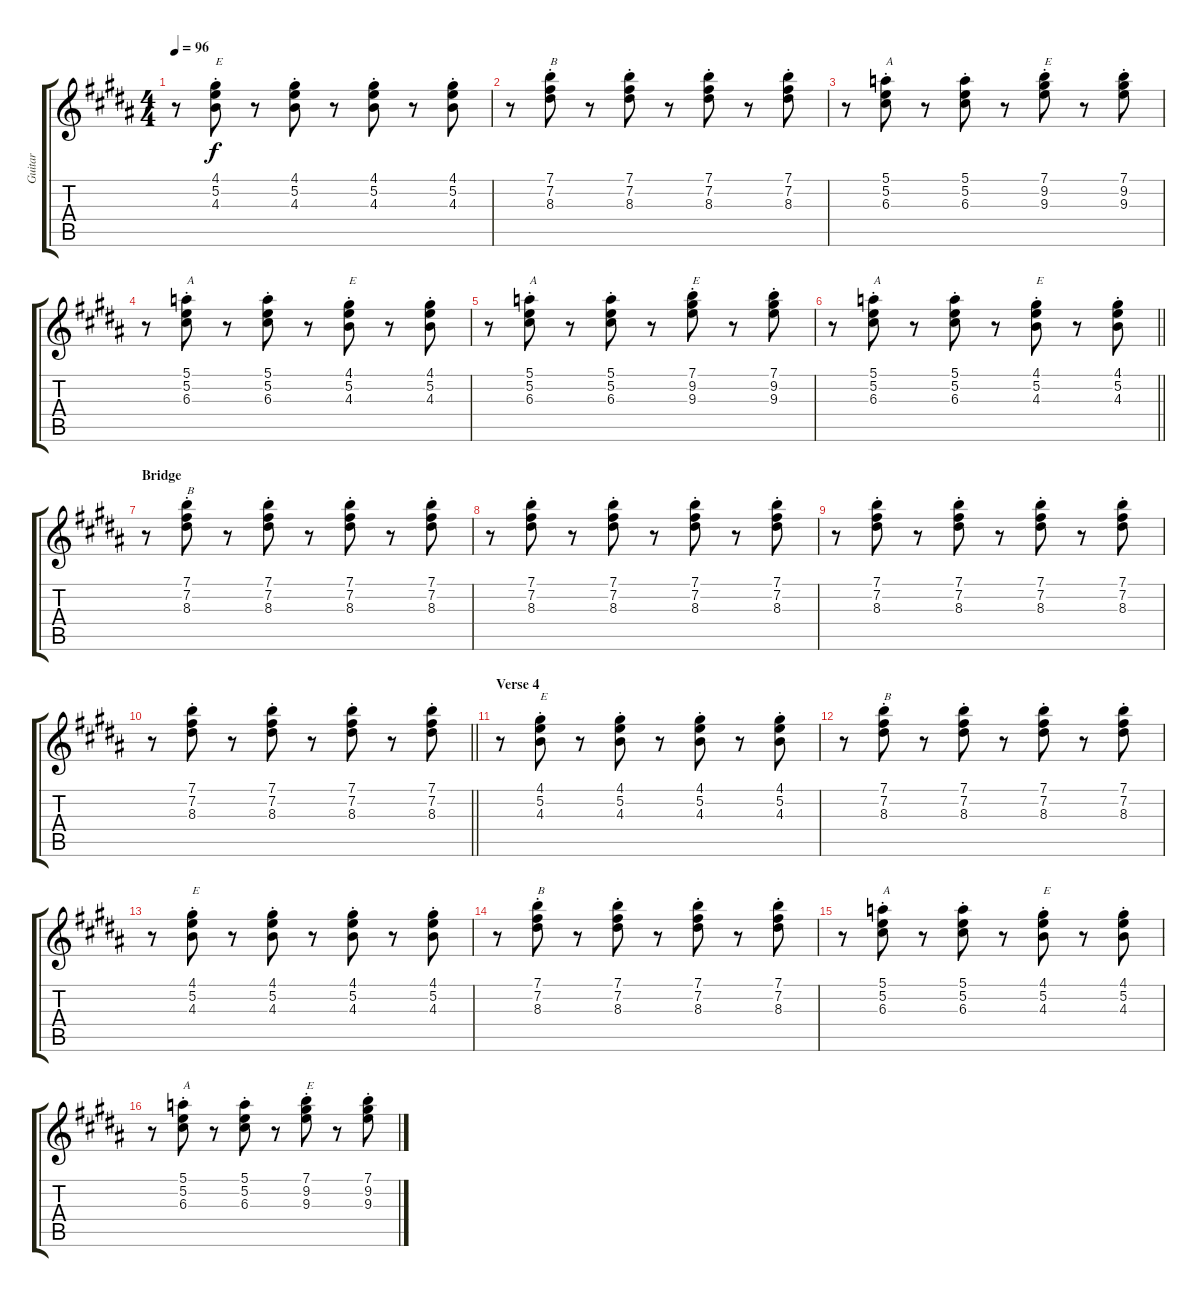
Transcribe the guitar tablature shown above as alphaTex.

\track ("Guitar" "Guitar") {instrument electricguitarclean}
\staff {score tabs}
\tuning (E4 B3 G3 D3 A2 E2) {hide}
\ts (4 4)
\tempo 96
\clef g2
\ks b
r.8{dy f} (4.1{st} 5.2{st} 4.3{st}).8{txt "E"} r.8 (4.1{st} 5.2{st} 4.3{st}).8 r.8 (4.1{st} 5.2{st} 4.3{st}).8 r.8 (4.1{st} 5.2{st} 4.3{st}).8 |
r.8 (7.1{st} 7.2{st} 8.3{st}).8{txt "B"} r.8 (7.1{st} 7.2{st} 8.3{st}).8 r.8 (7.1{st} 7.2{st} 8.3{st}).8 r.8 (7.1{st} 7.2{st} 8.3{st}).8 |
r.8 (5.1{st} 5.2{st} 6.3{st}).8{txt "A"} r.8 (5.1{st} 5.2{st} 6.3{st}).8 r.8 (7.1{st} 9.2{st} 9.3{st}).8{txt "E"} r.8 (7.1{st} 9.2{st} 9.3{st}).8 |
r.8 (5.1{st} 5.2{st} 6.3{st}).8{txt "A"} r.8 (5.1{st} 5.2{st} 6.3{st}).8 r.8 (4.1{st} 5.2{st} 4.3{st}).8{txt "E"} r.8 (4.1{st} 5.2{st} 4.3{st}).8 |
r.8 (5.1{st} 5.2{st} 6.3{st}).8{txt "A"} r.8 (5.1{st} 5.2{st} 6.3{st}).8 r.8 (7.1{st} 9.2{st} 9.3{st}).8{txt "E"} r.8 (7.1{st} 9.2{st} 9.3{st}).8 |
\barLineRight lightlight
r.8 (5.1{st} 5.2{st} 6.3{st}).8{txt "A"} r.8 (5.1{st} 5.2{st} 6.3{st}).8 r.8 (4.1{st} 5.2{st} 4.3{st}).8{txt "E"} r.8 (4.1{st} 5.2{st} 4.3{st}).8 |
\section ("" "Bridge")
r.8 (7.1{st} 7.2{st} 8.3{st}).8{txt "B"} r.8 (7.1{st} 7.2{st} 8.3{st}).8 r.8 (7.1{st} 7.2{st} 8.3{st}).8 r.8 (7.1{st} 7.2{st} 8.3{st}).8 |
r.8 (7.1{st} 7.2{st} 8.3{st}).8 r.8 (7.1{st} 7.2{st} 8.3{st}).8 r.8 (7.1{st} 7.2{st} 8.3{st}).8 r.8 (7.1{st} 7.2{st} 8.3{st}).8 |
r.8 (7.1{st} 7.2{st} 8.3{st}).8 r.8 (7.1{st} 7.2{st} 8.3{st}).8 r.8 (7.1{st} 7.2{st} 8.3{st}).8 r.8 (7.1{st} 7.2{st} 8.3{st}).8 |
\barLineRight lightlight
r.8 (7.1{st} 7.2{st} 8.3{st}).8 r.8 (7.1{st} 7.2{st} 8.3{st}).8 r.8 (7.1{st} 7.2{st} 8.3{st}).8 r.8 (7.1{st} 7.2{st} 8.3{st}).8 |
\section ("" "Verse 4")
r.8 (4.1{st} 5.2{st} 4.3{st}).8{txt "E"} r.8 (4.1{st} 5.2{st} 4.3{st}).8 r.8 (4.1{st} 5.2{st} 4.3{st}).8 r.8 (4.1{st} 5.2{st} 4.3{st}).8 |
r.8 (7.1{st} 7.2{st} 8.3{st}).8{txt "B"} r.8 (7.1{st} 7.2{st} 8.3{st}).8 r.8 (7.1{st} 7.2{st} 8.3{st}).8 r.8 (7.1{st} 7.2{st} 8.3{st}).8 |
r.8 (4.1{st} 5.2{st} 4.3{st}).8{txt "E"} r.8 (4.1{st} 5.2{st} 4.3{st}).8 r.8 (4.1{st} 5.2{st} 4.3{st}).8 r.8 (4.1{st} 5.2{st} 4.3{st}).8 |
r.8 (7.1{st} 7.2{st} 8.3{st}).8{txt "B"} r.8 (7.1{st} 7.2{st} 8.3{st}).8 r.8 (7.1{st} 7.2{st} 8.3{st}).8 r.8 (7.1{st} 7.2{st} 8.3{st}).8 |
r.8 (5.1{st} 5.2{st} 6.3{st}).8{txt "A"} r.8 (5.1{st} 5.2{st} 6.3{st}).8 r.8 (4.1{st} 5.2{st} 4.3{st}).8{txt "E"} r.8 (4.1{st} 5.2{st} 4.3{st}).8 |
r.8 (5.1{st} 5.2{st} 6.3{st}).8{txt "A"} r.8 (5.1{st} 5.2{st} 6.3{st}).8 r.8 (7.1{st} 9.2{st} 9.3{st}).8{txt "E"} r.8 (7.1{st} 9.2{st} 9.3{st}).8
